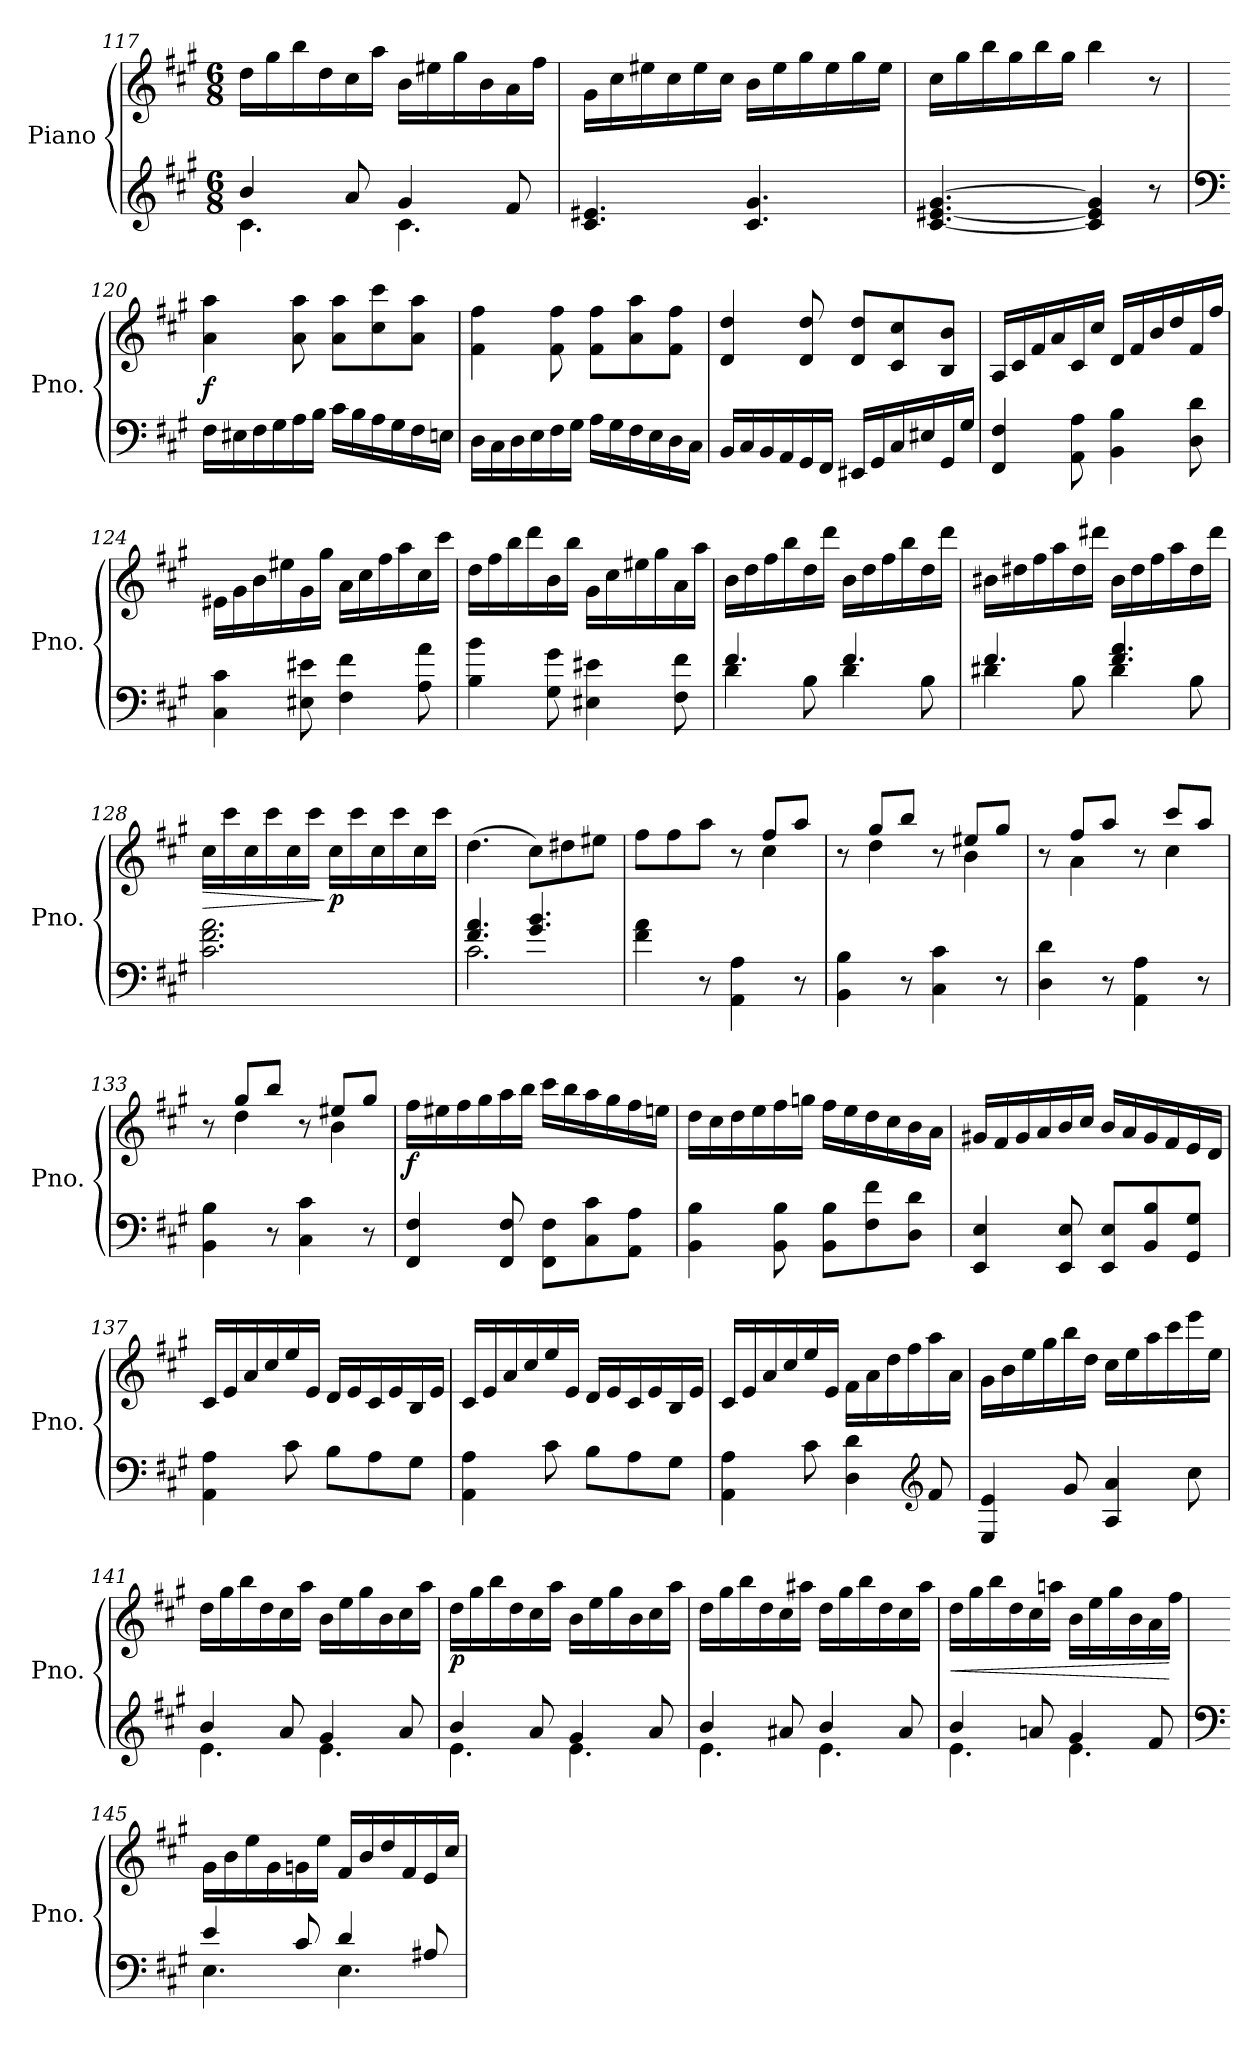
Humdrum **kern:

**kern	**kern	**dynam
*part1	*part1	*part1
*staff2	*staff1	*staff1/2
*I"Piano	*	*
*I'Pno.	*	*
!!LO:LB:g=z
*clefG2	*clefG2	*
*k[f#c#g#]	*k[f#c#g#]	*
*A:	*A:	*
*M6/8	*M6/8	*
=117	=117	=117
*^	*	*
4b/	4.c#\	16dd\LL	.
.	.	16gg#\	.
.	.	16bb\	.
.	.	16dd\	.
8a/	.	16cc#\	.
.	.	16aa\JJ	.
4g#/	4.c#\	16b\LL	.
.	.	16ee#X\	.
.	.	16gg#\	.
.	.	16b\	.
8f#/	.	16a\	.
.	.	16ff#\JJ	.
*v	*v	*	*
!!LO:LB:g=z
=118	=118	=118
4.c#/ 4.e#X/	16g#\LL	.
.	16cc#\	.
.	16ee#X\	.
.	16cc#\	.
.	16ee#\	.
.	16cc#\JJ	.
4.c#/ 4.g#/	16b\LL	.
.	16ee#\	.
.	16gg#\	.
.	16ee#\	.
.	16gg#\	.
.	16ee#\JJ	.
=119	=119	=119
[4.c#/ [4.e#X/ [4.g#/	16cc#\LL	.
.	16gg#\	.
.	16bb\	.
.	16gg#\	.
.	16bb\	.
.	16gg#\JJ	.
4c#/] 4e#/] 4g#/]	4bb\	.
8r	8r	.
=120	=120	=120
*clefF4	*	*
!	!	!LO:DY:b
16F#\LL	4a\ 4aa\	f
16E#X\	.	.
16F#\	.	.
16G#\	.	.
16A\	8a\ 8aa\	.
16B\JJ	.	.
16c#\LL	8a\ 8aa\L	.
16B\	.	.
16A\	8cc#\ 8ccc#\	.
16G#\	.	.
16F#\	8a\ 8aa\J	.
16En\JJ	.	.
!!LO:LB:g=z
=121	=121	=121
16D\LL	4f#\ 4ff#\	.
16C#\	.	.
16D\	.	.
16E\	.	.
16F#\	8f#\ 8ff#\	.
16G#\JJ	.	.
16A\LL	8f#\ 8ff#\L	.
16G#\	.	.
16F#\	8a\ 8aa\	.
16E\	.	.
16D\	8f#\ 8ff#\J	.
16C#\JJ	.	.
!!LO:LB:g=z
=122	=122	=122
16BB/LL	4d/ 4dd/	.
16C#/	.	.
16BB/	.	.
16AA/	.	.
16GG#/	8d/ 8dd/	.
16FF#/JJ	.	.
16EE#X/LL	8d/ 8dd/L	.
16GG#/	.	.
16C#/	8c#/ 8cc#/	.
16E#X/	.	.
16GG#/	8B/ 8b/J	.
16G#/JJ	.	.
=123	=123	=123
4FF#/ 4F#/	16A/LL	.
.	16c#/	.
.	16f#/	.
.	16a/	.
8AA\ 8A\	16c#/	.
.	16cc#/JJ	.
4BB\ 4B\	16d/LL	.
.	16f#/	.
.	16b/	.
.	16dd/	.
8D\ 8d\	16f#/	.
.	16ff#/JJ	.
=124	=124	=124
4C#\ 4c#\	16e#X\LL	.
.	16g#\	.
.	16b\	.
.	16ee#X\	.
8E#X\ 8e#X\	16g#\	.
.	16gg#\JJ	.
4F#\ 4f#\	16a\LL	.
.	16cc#\	.
.	16ff#\	.
.	16aa\	.
8A\ 8a\	16cc#\	.
.	16ccc#\JJ	.
!!LO:LB:g=z
=125	=125	=125
4B\ 4b\	16dd\LL	.
.	16ff#\	.
.	16bb\	.
.	16ddd\	.
8G#\ 8g#\	16b\	.
.	16bb\JJ	.
4E#X\ 4e#X\	16g#\LL	.
.	16cc#\	.
.	16ee#X\	.
.	16gg#\	.
8F#\ 8f#\	16a\	.
.	16aa\JJ	.
!!LO:PB:g=z
=126	=126	=126
*^	*	*
4.f#/	4d\	16b\LL	.
.	.	16dd\	.
.	.	16ff#\	.
.	.	16bb\	.
.	8B\	16dd\	.
.	.	16ddd\JJ	.
4.f#/	4d\	16b\LL	.
.	.	16dd\	.
.	.	16ff#\	.
.	.	16bb\	.
.	8B\	16dd\	.
.	.	16ddd\JJ	.
=127	=127	=127	=127
4.f#/	4d#X\	16b#X\LL	.
.	.	16dd#X\	.
.	.	16ff#\	.
.	.	16aa\	.
.	8B\	16dd#\	.
.	.	16ddd#X\JJ	.
4.f#/ 4.a/	4d#\	16b#\LL	.
.	.	16dd#\	.
.	.	16ff#\	.
.	.	16aa\	.
.	8B\	16dd#\	.
.	.	16ddd#\JJ	.
*v	*v	*	*
=128	=128	=128
!	!	!LO:HP:b
2.c#\ 2.f#\ 2.a\	16cc#\LL	>
.	16ccc#\	.
.	16cc#\	.
.	16ccc#\	.
.	16cc#\	.
.	16ccc#\JJ	.
!	!	!LO:DY:n=1:b
.	16cc#\LL	] p
.	16ccc#\	.
.	16cc#\	.
.	16ccc#\	.
.	16cc#\	.
.	16ccc#\JJ	.
=129	=129	=129
*^	*	*
4.f#/ 4.a/	2.c#\	(4.dd\	.
4.g#/ 4.b/	.	8cc#\L)	.
.	.	8dd#X\	.
.	.	8ee#X\J	.
*v	*v	*	*
!!LO:LB:g=z
=130	=130	=130
*	*^	*
4f#\ 4a\	8ff#\L	4.ryy	.
.	8ff#\	.	.
8r	8aa\J	.	.
4AA\ 4A\	8r	8ryy	.
.	8ff#/L	4cc#\	.
8r	8aa/J	.	.
=131	=131	=131	=131
4BB\ 4B\	8r	8ryy	.
.	8gg#/L	4dd\	.
8r	8bb/J	.	.
4C#\ 4c#\	8r	8ryy	.
.	8ee#X/L	4b\	.
8r	8gg#/J	.	.
=132	=132	=132	=132
4D\ 4d\	8r	8ryy	.
.	8ff#/L	4a\	.
8r	8aa/J	.	.
4AA\ 4A\	8r	8ryy	.
.	8ccc#/L	4cc#\	.
8r	8aa/J	.	.
=133	=133	=133	=133
4BB\ 4B\	8r	8ryy	.
.	8gg#/L	4dd\	.
8r	8bb/J	.	.
4C#\ 4c#\	8r	8ryy	.
.	8ee#X/L	4b\	.
8r	8gg#/J	.	.
*	*v	*v	*
=134	=134	=134
!	!	!LO:DY:b
4FF#/ 4F#/	16ff#\LL	f
.	16ee#X\	.
.	16ff#\	.
.	16gg#\	.
8FF#/ 8F#/	16aa\	.
.	16bb\JJ	.
8FF#\ 8F#\L	16ccc#\LL	.
.	16bb\	.
8C#\ 8c#\	16aa\	.
.	16gg#\	.
8AA\ 8A\J	16ff#\	.
.	16een\JJ	.
!!LO:LB:g=z
=135	=135	=135
4BB\ 4B\	16dd\LL	.
.	16cc#\	.
.	16dd\	.
.	16ee\	.
8BB\ 8B\	16ff#\	.
.	16ggn\JJ	.
8BB\ 8B\L	16ff#\LL	.
.	16ee\	.
8F#\ 8f#\	16dd\	.
.	16cc#\	.
8D\ 8d\J	16b\	.
.	16a\JJ	.
!!LO:LB:g=z
=136	=136	=136
4EE/ 4E/	16g#X/LL	.
.	16f#/	.
.	16g#/	.
.	16a/	.
8EE/ 8E/	16b/	.
.	16cc#/JJ	.
8EE/ 8E/L	16b/LL	.
.	16a/	.
8BB/ 8B/	16g#/	.
.	16f#/	.
8GG#/ 8G#/J	16e/	.
.	16d/JJ	.
=137	=137	=137
4AA\ 4A\	16c#/LL	.
.	16e/	.
.	16a/	.
.	16cc#/	.
8c#\	16ee/	.
.	16e/JJ	.
8B\L	16d/LL	.
.	16e/	.
8A\	16c#/	.
.	16e/	.
8G#\J	16B/	.
.	16e/JJ	.
=138	=138	=138
4AA\ 4A\	16c#/LL	.
.	16e/	.
.	16a/	.
.	16cc#/	.
8c#\	16ee/	.
.	16e/JJ	.
8B\L	16d/LL	.
.	16e/	.
8A\	16c#/	.
.	16e/	.
8G#\J	16B/	.
.	16e/JJ	.
!!LO:LB:g=z
=139	=139	=139
4AA\ 4A\	16c#/LL	.
.	16e/	.
.	16a/	.
.	16cc#/	.
8c#\	16ee/	.
.	16e/JJ	.
4D\ 4d\	16f#\LL	.
.	16a\	.
.	16dd\	.
.	16ff#\	.
*clefG2	*	*
8f#/	16aa\	.
.	16a\JJ	.
!!LO:LB:g=z
=140	=140	=140
4E/ 4e/	16g#\LL	.
.	16b\	.
.	16ee\	.
.	16gg#\	.
8g#/	16bb\	.
.	16dd\JJ	.
4A/ 4a/	16cc#\LL	.
.	16ee\	.
.	16aa\	.
.	16ccc#\	.
8cc#\	16eee\	.
.	16ee\JJ	.
=141	=141	=141
*^	*	*
4b/	4.e\	16dd\LL	.
.	.	16gg#\	.
.	.	16bb\	.
.	.	16dd\	.
8a/	.	16cc#\	.
.	.	16aa\JJ	.
4g#/	4.e\	16b\LL	.
.	.	16ee\	.
.	.	16gg#\	.
.	.	16b\	.
8a/	.	16cc#\	.
.	.	16aa\JJ	.
=142	=142	=142	=142
!	!	!	!LO:DY:b
4b/	4.e\	16dd\LL	p
.	.	16gg#\	.
.	.	16bb\	.
.	.	16dd\	.
8a/	.	16cc#\	.
.	.	16aa\JJ	.
4g#/	4.e\	16b\LL	.
.	.	16ee\	.
.	.	16gg#\	.
.	.	16b\	.
8a/	.	16cc#\	.
.	.	16aa\JJ	.
!!LO:PB:g=z
=143	=143	=143	=143
4b/	4.e\	16dd\LL	.
.	.	16gg#\	.
.	.	16bb\	.
.	.	16dd\	.
8a#X/	.	16cc#\	.
.	.	16aa#X\JJ	.
4b/	4.e\	16dd\LL	.
.	.	16gg#\	.
.	.	16bb\	.
.	.	16dd\	.
8a#/	.	16cc#\	.
.	.	16aa#\JJ	.
!!LO:LB:g=z
=144	=144	=144	=144
!	!	!	!LO:HP:b
4b/	4.e\	16dd\LL	<
.	.	16gg#\	.
.	.	16bb\	.
.	.	16dd\	.
8an/	.	16cc#\	.
.	.	16aan\JJ	.
4g#/	4.e\	16b\LL	.
.	.	16ee\	.
.	.	16gg#\	.
.	.	16b\	.
8f#/	.	16a\	.
.	.	16ff#\JJ	[
=145	=145	=145	=145
*clefF4	*	*	*
4e/	4.E\	16g#\LL	.
.	.	16b\	.
.	.	16ee\	.
.	.	16g#\	.
8c#/	.	16gn\	.
.	.	16ee\JJ	.
4d/	4.E\	16f#/LL	.
.	.	16b/	.
.	.	16dd/	.
.	.	16f#/	.
8A#X/	.	16e/	.
.	.	16cc#/JJ	.
*v	*v	*	*
=	=	=
*-	*-	*-
